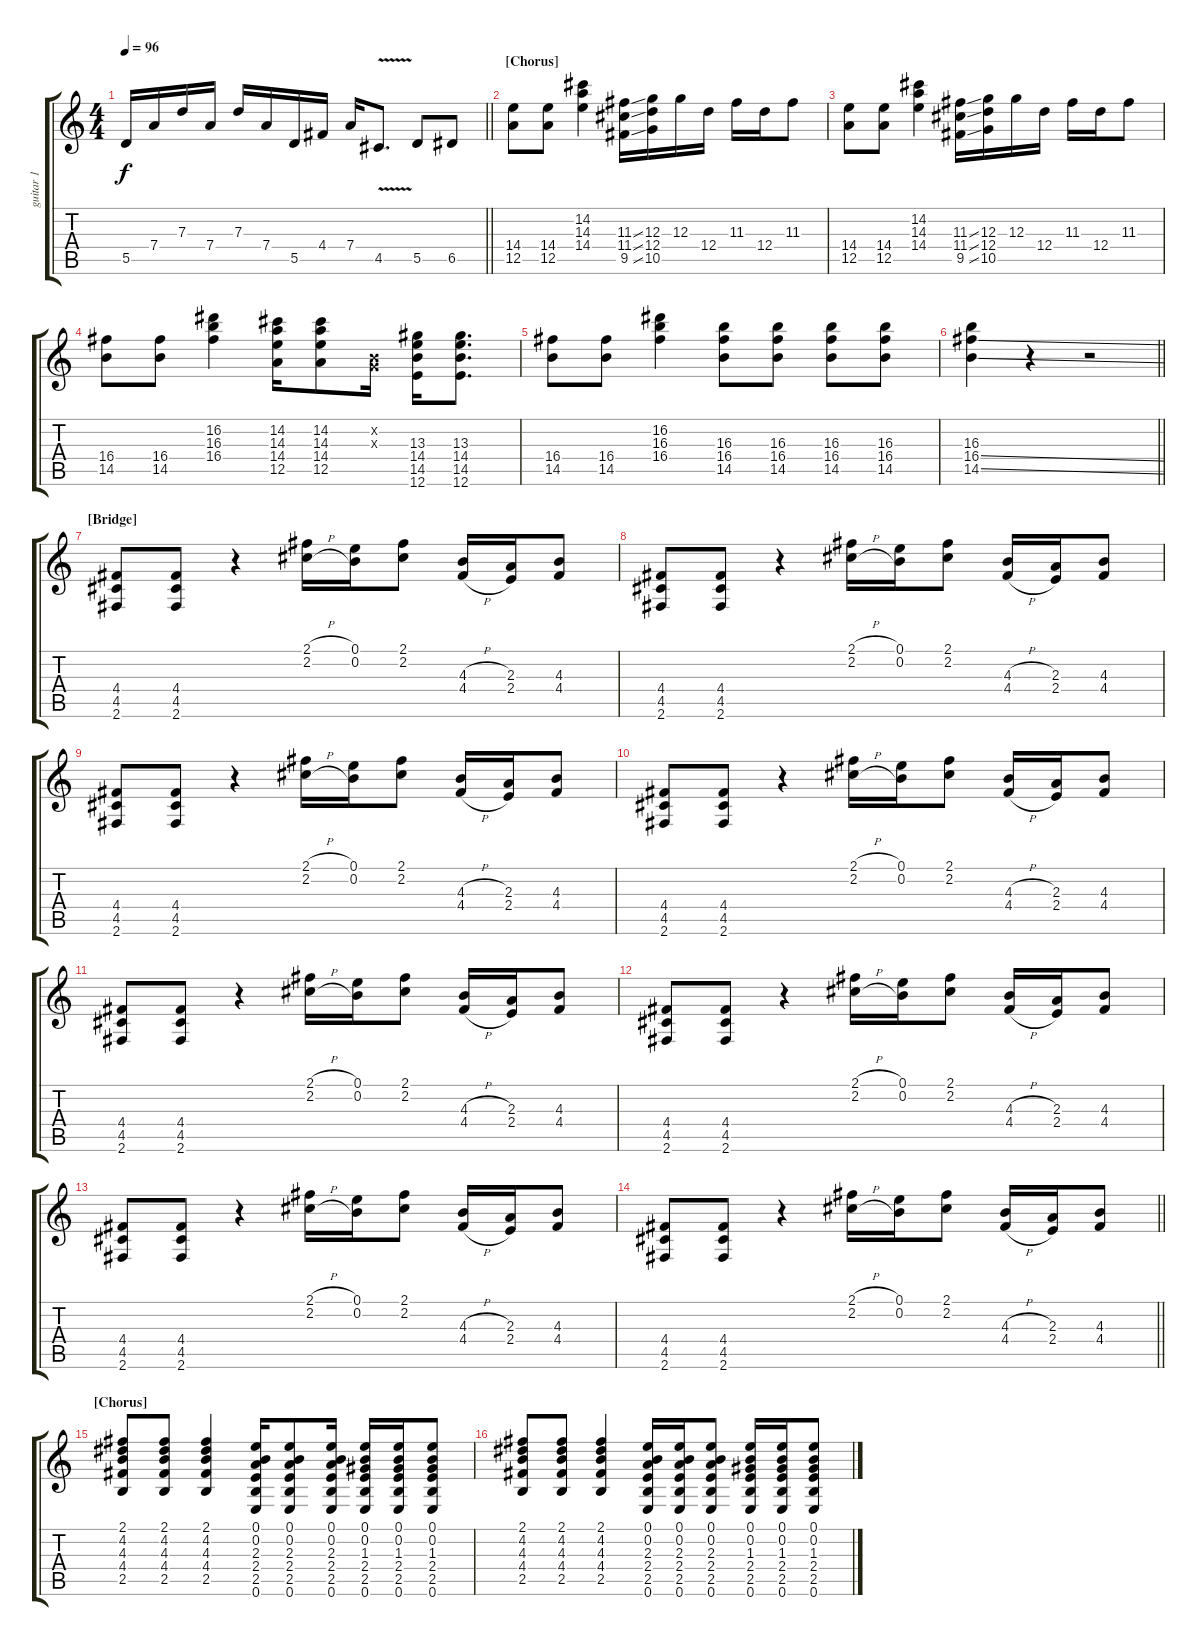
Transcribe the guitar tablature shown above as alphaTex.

\track ("guitar 1" "guitar 1") {instrument overdrivenguitar}
\staff {score tabs}
\tuning (E4 B3 G3 D3 A2 E2) {hide}
\ts (4 4)
\tempo 96
\clef g2
\barLineRight lightlight
\ks c
5.5.16{dy f} 7.4.16 7.3.16 7.4.16 7.3.16 7.4.16 5.5.16 4.4.16 7.4.16 4.5{v}.8{d} 5.5.8 6.5.8 |
\section ("" "[Chorus]")
(14.4 12.5).8 (14.4 12.5).8 (14.2 14.3 14.4).4 (11.3{ss} 11.4{ss} 9.5{ss}).16 (12.3 12.4 10.5).16 12.3.16 12.4.16 11.3.16 12.4.16 11.3.8 |
(14.4 12.5).8 (14.4 12.5).8 (14.2 14.3 14.4).4 (11.3{ss} 11.4{ss} 9.5{ss}).16 (12.3 12.4 10.5).16 12.3.16 12.4.16 11.3.16 12.4.16 11.3.8 |
(16.4 14.5).8 (16.4 14.5).8 (16.2 16.3 16.4).4 (14.2 14.3 14.4 12.5).16 (14.2 14.3 14.4 12.5).8 (0.2{x} 0.3{x}).16 (13.3 14.4 14.5 12.6).16 (13.3 14.4 14.5 12.6).8{d} |
(16.4 14.5).8 (16.4 14.5).8 (16.2 16.3 16.4).4 (16.3 16.4 14.5).8 (16.3 16.4 14.5).8 (16.3 16.4 14.5).8 (16.3 16.4 14.5).8 |
\barLineRight lightlight
(16.3 16.4{ss} 14.5{ss}).4 r.4 r.2 |
\section ("" "[Bridge]")
(4.4 4.5 2.6).8 (4.4 4.5 2.6).8 r.4 (2.1{h} 2.2{h}).16 (0.1 0.2).16 (2.1 2.2).8 (4.3{h} 4.4{h}).16 (2.3 2.4).16 (4.3 4.4).8 |
(4.4 4.5 2.6).8 (4.4 4.5 2.6).8 r.4 (2.1{h} 2.2{h}).16 (0.1 0.2).16 (2.1 2.2).8 (4.3{h} 4.4{h}).16 (2.3 2.4).16 (4.3 4.4).8 |
(4.4 4.5 2.6).8 (4.4 4.5 2.6).8 r.4 (2.1{h} 2.2{h}).16 (0.1 0.2).16 (2.1 2.2).8 (4.3{h} 4.4{h}).16 (2.3 2.4).16 (4.3 4.4).8 |
(4.4 4.5 2.6).8 (4.4 4.5 2.6).8 r.4 (2.1{h} 2.2{h}).16 (0.1 0.2).16 (2.1 2.2).8 (4.3{h} 4.4{h}).16 (2.3 2.4).16 (4.3 4.4).8 |
(4.4 4.5 2.6).8 (4.4 4.5 2.6).8 r.4 (2.1{h} 2.2{h}).16 (0.1 0.2).16 (2.1 2.2).8 (4.3{h} 4.4{h}).16 (2.3 2.4).16 (4.3 4.4).8 |
(4.4 4.5 2.6).8 (4.4 4.5 2.6).8 r.4 (2.1{h} 2.2{h}).16 (0.1 0.2).16 (2.1 2.2).8 (4.3{h} 4.4{h}).16 (2.3 2.4).16 (4.3 4.4).8 |
(4.4 4.5 2.6).8 (4.4 4.5 2.6).8 r.4 (2.1{h} 2.2{h}).16 (0.1 0.2).16 (2.1 2.2).8 (4.3{h} 4.4{h}).16 (2.3 2.4).16 (4.3 4.4).8 |
\barLineRight lightlight
(4.4 4.5 2.6).8 (4.4 4.5 2.6).8 r.4 (2.1{h} 2.2{h}).16 (0.1 0.2).16 (2.1 2.2).8 (4.3{h} 4.4{h}).16 (2.3 2.4).16 (4.3 4.4).8 |
\section ("" "[Chorus]")
(2.1 4.2 4.3 4.4 2.5).8 (2.1 4.2 4.3 4.4 2.5).8 (2.1 4.2 4.3 4.4 2.5).4 (0.1 0.2 2.3 2.4 2.5 0.6).16 (0.1 0.2 2.3 2.4 2.5 0.6).8 (0.1 0.2 2.3 2.4 2.5 0.6).16 (0.1 0.2 1.3 2.4 2.5 0.6).16 (0.1 0.2 1.3 2.4 2.5 0.6).16 (0.1 0.2 1.3 2.4 2.5 0.6).8 |
(2.1 4.2 4.3 4.4 2.5).8 (2.1 4.2 4.3 4.4 2.5).8 (2.1 4.2 4.3 4.4 2.5).4 (0.1 0.2 2.3 2.4 2.5 0.6).16 (0.1 0.2 2.3 2.4 2.5 0.6).16 (0.1 0.2 2.3 2.4 2.5 0.6).8 (0.1 0.2 1.3 2.4 2.5 0.6).16 (0.1 0.2 1.3 2.4 2.5 0.6).16 (0.1 0.2 1.3 2.4 2.5 0.6).8
